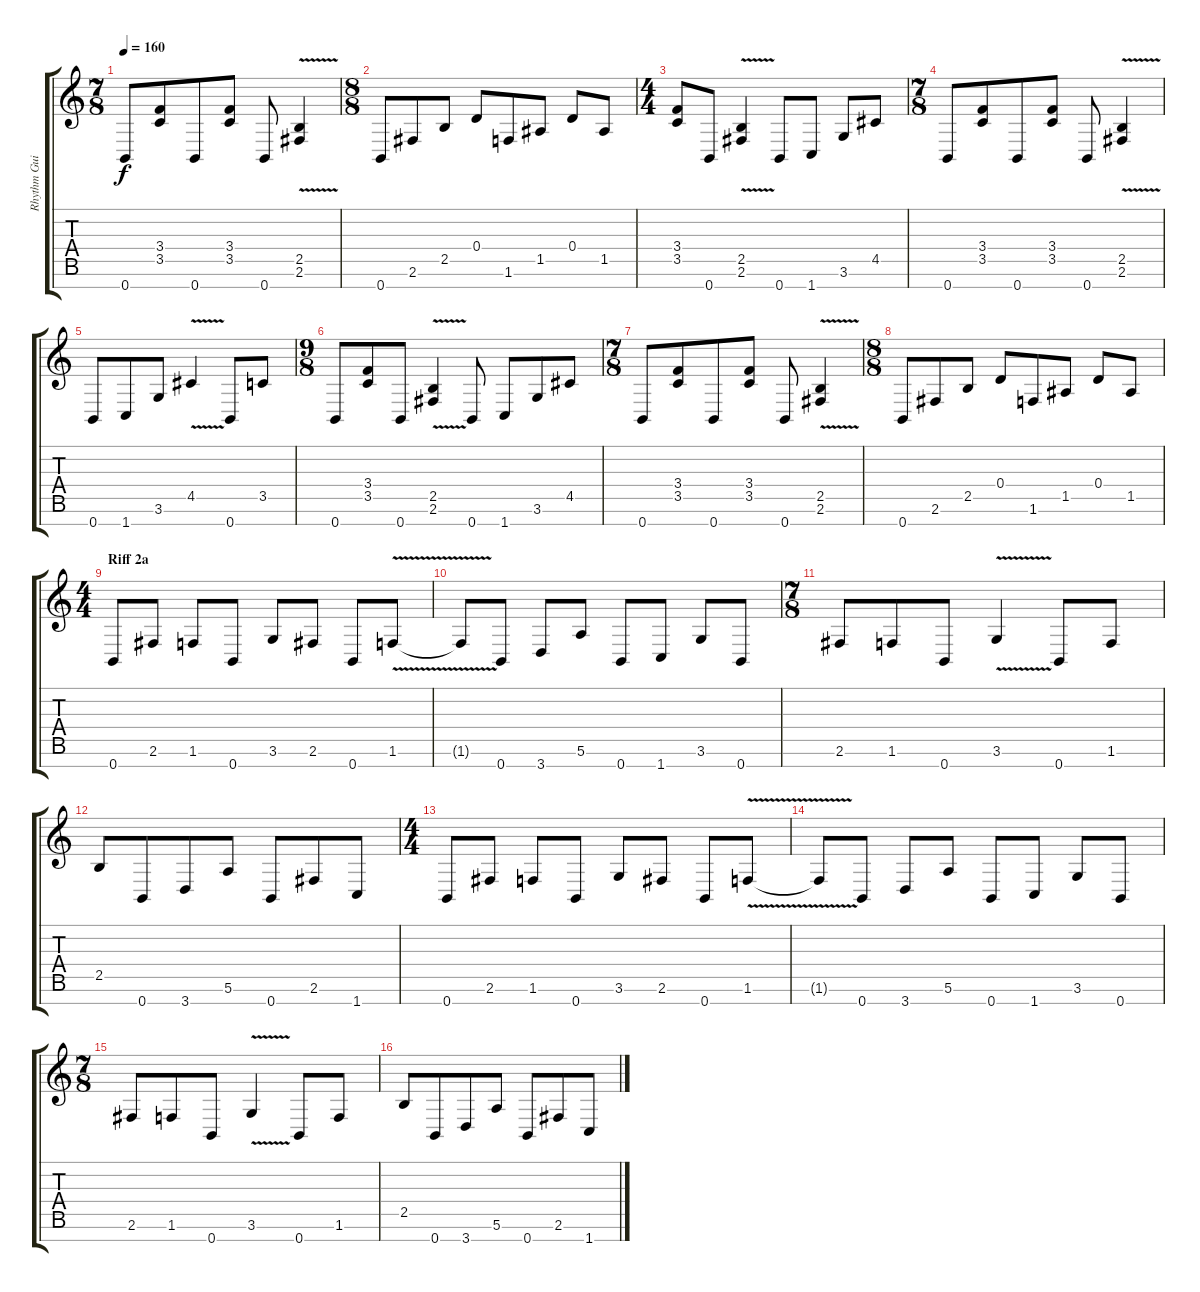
\track ("Rhythm Guitar L" "Rhythm Gui") {instrument overdrivenguitar}
\staff {score tabs}
\tuning (E4 B3 G3 D3 A2 E2 B1) {hide}
\ts (7 8)
\tempo 160
\clef g2
\ks c
0.7.8{dy f} (3.4 3.5).8 0.7.8 (3.4 3.5).8 0.7.8 (2.5{v} 2.6{v}).4 |
\ts (8 8)
0.7.8 2.6.8 2.5.8 0.4.8 1.6.8 1.5.8 0.4.8 1.5.8 |
\ts (4 4)
(3.4 3.5).8 0.7.8 (2.5{v} 2.6{v}).4 0.7.8 1.7.8 3.6.8 4.5.8 |
\ts (7 8)
0.7.8 (3.4 3.5).8 0.7.8 (3.4 3.5).8 0.7.8 (2.5{v} 2.6{v}).4 |
0.7.8 1.7.8 3.6.8 4.5{v}.4 0.7.8 3.5.8 |
\ts (9 8)
0.7.8 (3.4 3.5).8 0.7.8 (2.5{v} 2.6{v}).4 0.7.8 1.7.8 3.6.8 4.5.8 |
\ts (7 8)
0.7.8 (3.4 3.5).8 0.7.8 (3.4 3.5).8 0.7.8 (2.5{v} 2.6{v}).4 |
\ts (8 8)
0.7.8 2.6.8 2.5.8 0.4.8 1.6.8 1.5.8 0.4.8 1.5.8 |
\ts (4 4)
\section ("" "Riff 2a")
0.7.8 2.6.8 1.6.8 0.7.8 3.6.8 2.6.8 0.7.8 1.6{v}.8 |
1.6{t}.8 0.7.8 3.7.8 5.6.8 0.7.8 1.7.8 3.6.8 0.7.8 |
\ts (7 8)
2.6.8 1.6.8 0.7.8 3.6{v}.4 0.7.8 1.6.8 |
2.5.8 0.7.8 3.7.8 5.6.8 0.7.8 2.6.8 1.7.8 |
\ts (4 4)
0.7.8 2.6.8 1.6.8 0.7.8 3.6.8 2.6.8 0.7.8 1.6{v}.8 |
1.6{t}.8 0.7.8 3.7.8 5.6.8 0.7.8 1.7.8 3.6.8 0.7.8 |
\ts (7 8)
2.6.8 1.6.8 0.7.8 3.6{v}.4 0.7.8 1.6.8 |
2.5.8 0.7.8 3.7.8 5.6.8 0.7.8 2.6.8 1.7.8
